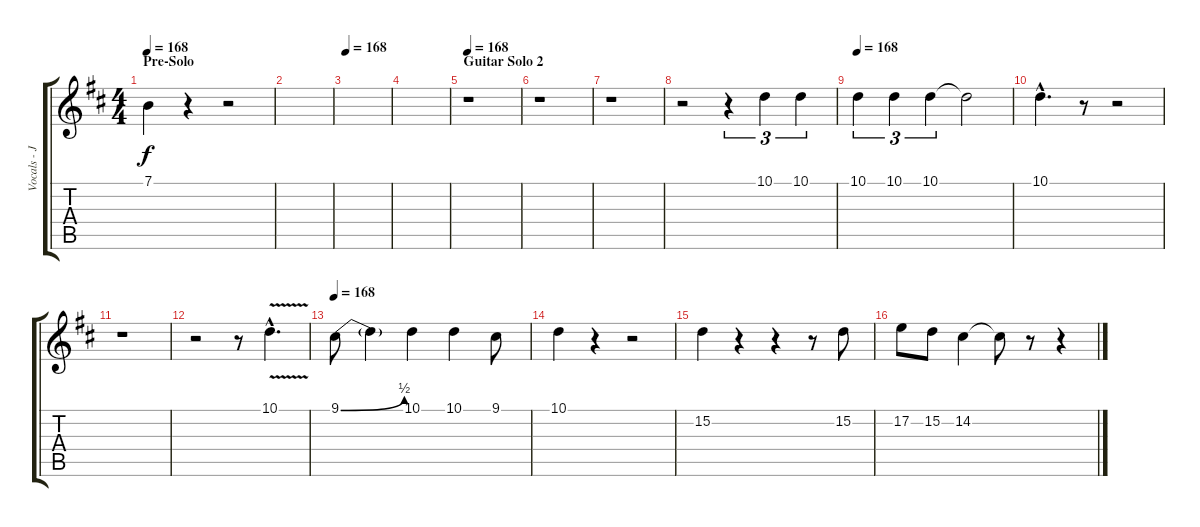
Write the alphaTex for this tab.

\track ("Vocals - Jon Oliva" "Vocals - J") {instrument synthvoice}
\staff {score tabs}
\tuning (E4 B3 G3 D3 A2 E2) {hide}
\ts (4 4)
\section ("" "Pre-Solo")
\tempo 168
\clef g2
\ks d
7.1.4{dy f} r.4 r.2 |
|
\tempo 168
|
|
\section ("" "Guitar Solo 2")
\tempo 168
r.1 |
r.1 |
r.1 |
r.2 r.4{tu (3 2)} 10.1.4{tu (3 2)} 10.1.4{tu (3 2)} |
\tempo 168
10.1.4{tu (3 2)} 10.1.4{tu (3 2)} 10.1.4{tu (3 2)} 10.1{t}.2 |
10.1{hac}.4{d} r.8 r.2 |
r.1 |
r.2 r.8 10.1{v hac}.4{d} |
\tempo 168
9.1{be (bend 0 0 60 2)}.8 9.1{t}.4 10.1.4 10.1.4 9.1.8 |
10.1.4 r.4 r.2 |
15.2.4 r.4 r.4 r.8 15.2.8 |
17.2.8 15.2.8 14.2.4 14.2{t}.8 r.8 r.4
